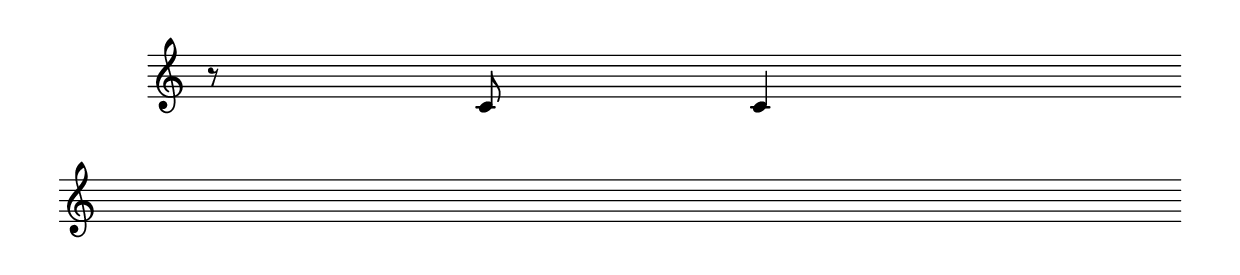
#(ly:set-option 'midi-extension "mid")
\version "2.12.3"
\include "english.ly"
\header{ 
title = ""
composer = ""
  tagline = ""  % removed 
}
%{
 -S -- 
 
 %}
  
melody = {
\once \override Staff.TimeSignature #'stencil = ##f
\clef treble
\key c \major
\autoBeamOn  
\cadenzaOn
r8 c'8 c'4    \break        \grace s64 

}

text = \lyricmode {
  
}

\score{

<<
  \new Voice = "one" {
    \melody
  }
  \new Lyrics \lyricsto "one" \text
>>
\layout {
  \context {
       \Score
    \remove "Bar_number_engraver"
  } 
  }
\midi { 
  \context {
    \Score
    tempoWholesPerMinute = #(ly:make-moment 200 4)
   }
 }
}
